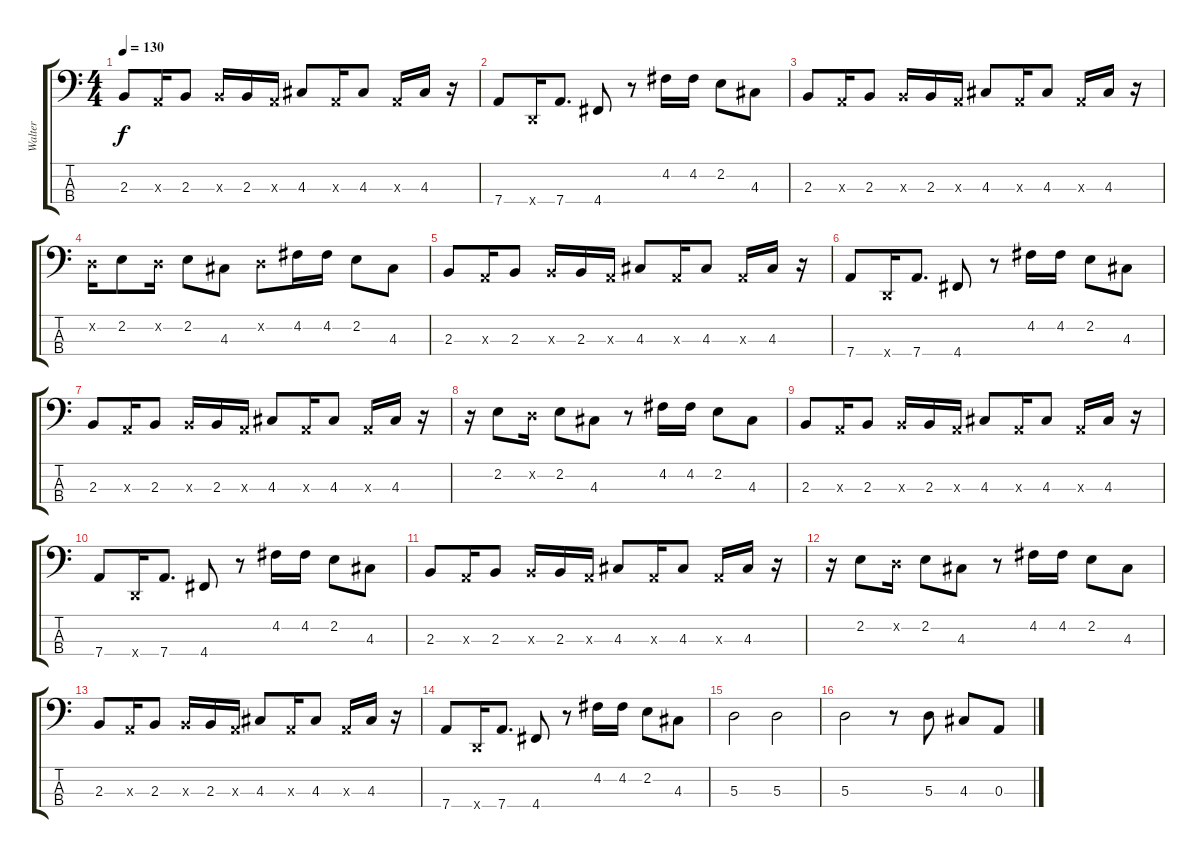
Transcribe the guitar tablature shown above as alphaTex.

\track ("Walter" "Walter") {instrument electricbassfinger}
\staff {score tabs}
\tuning (G2 D2 A1 D1) {hide}
\ts (4 4)
\tempo 130
\clef f4
\ks c
2.3.8{dy f} 0.3{x}.16 2.3.8 2.3{x}.16 2.3.16 0.3{x}.16 4.3.8 0.3{x}.16 4.3.8 0.3{x}.16 4.3.16 r.16 |
7.4.8 0.4{x}.16 7.4.8{d} 4.4.8 r.8 4.2.16 4.2.16 2.2.8 4.3.8 |
2.3.8 0.3{x}.16 2.3.8 2.3{x}.16 2.3.16 0.3{x}.16 4.3.8 0.3{x}.16 4.3.8 0.3{x}.16 4.3.16 r.16 |
0.2{x}.16 2.2.8 0.2{x}.16 2.2.8 4.3.8 0.2{x}.8 4.2.16 4.2.16 2.2.8 4.3.8 |
2.3.8 0.3{x}.16 2.3.8 2.3{x}.16 2.3.16 0.3{x}.16 4.3.8 0.3{x}.16 4.3.8 0.3{x}.16 4.3.16 r.16 |
7.4.8 0.4{x}.16 7.4.8{d} 4.4.8 r.8 4.2.16 4.2.16 2.2.8 4.3.8 |
2.3.8 0.3{x}.16 2.3.8 2.3{x}.16 2.3.16 0.3{x}.16 4.3.8 0.3{x}.16 4.3.8 0.3{x}.16 4.3.16 r.16 |
r.16 2.2.8 0.2{x}.16 2.2.8 4.3.8 r.8 4.2.16 4.2.16 2.2.8 4.3.8 |
2.3.8 0.3{x}.16 2.3.8 2.3{x}.16 2.3.16 0.3{x}.16 4.3.8 0.3{x}.16 4.3.8 0.3{x}.16 4.3.16 r.16 |
7.4.8 0.4{x}.16 7.4.8{d} 4.4.8 r.8 4.2.16 4.2.16 2.2.8 4.3.8 |
2.3.8 0.3{x}.16 2.3.8 2.3{x}.16 2.3.16 0.3{x}.16 4.3.8 0.3{x}.16 4.3.8 0.3{x}.16 4.3.16 r.16 |
r.16 2.2.8 0.2{x}.16 2.2.8 4.3.8 r.8 4.2.16 4.2.16 2.2.8 4.3.8 |
2.3.8 0.3{x}.16 2.3.8 2.3{x}.16 2.3.16 0.3{x}.16 4.3.8 0.3{x}.16 4.3.8 0.3{x}.16 4.3.16 r.16 |
7.4.8 0.4{x}.16 7.4.8{d} 4.4.8 r.8 4.2.16 4.2.16 2.2.8 4.3.8 |
5.3.2 5.3.2 |
5.3.2 r.8 5.3.8 4.3.8 0.3.8
